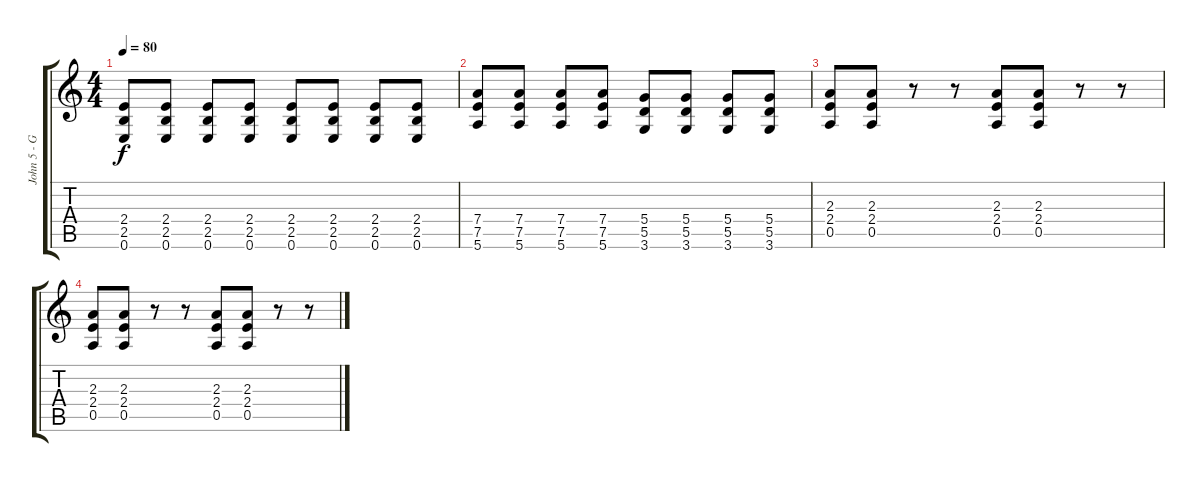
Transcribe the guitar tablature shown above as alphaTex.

\track ("John 5 - Guitar" "John 5 - G") {instrument acousticguitarsteel}
\staff {score tabs}
\tuning (E4 B3 G3 D3 A2 E2) {hide}
\ts (4 4)
\tempo 80
\clef g2
\ks c
(2.4 2.5 0.6).8{dy f} (2.4 2.5 0.6).8 (2.4 2.5 0.6).8 (2.4 2.5 0.6).8 (2.4 2.5 0.6).8 (2.4 2.5 0.6).8 (2.4 2.5 0.6).8 (2.4 2.5 0.6).8 |
(7.4 7.5 5.6).8 (7.4 7.5 5.6).8 (7.4 7.5 5.6).8 (7.4 7.5 5.6).8 (5.4 5.5 3.6).8 (5.4 5.5 3.6).8 (5.4 5.5 3.6).8 (5.4 5.5 3.6).8 |
(2.3 2.4 0.5).8 (2.3 2.4 0.5).8 r.8 r.8 (2.3 2.4 0.5).8 (2.3 2.4 0.5).8 r.8 r.8 |
(2.3 2.4 0.5).8 (2.3 2.4 0.5).8 r.8 r.8 (2.3 2.4 0.5).8 (2.3 2.4 0.5).8 r.8 r.8
